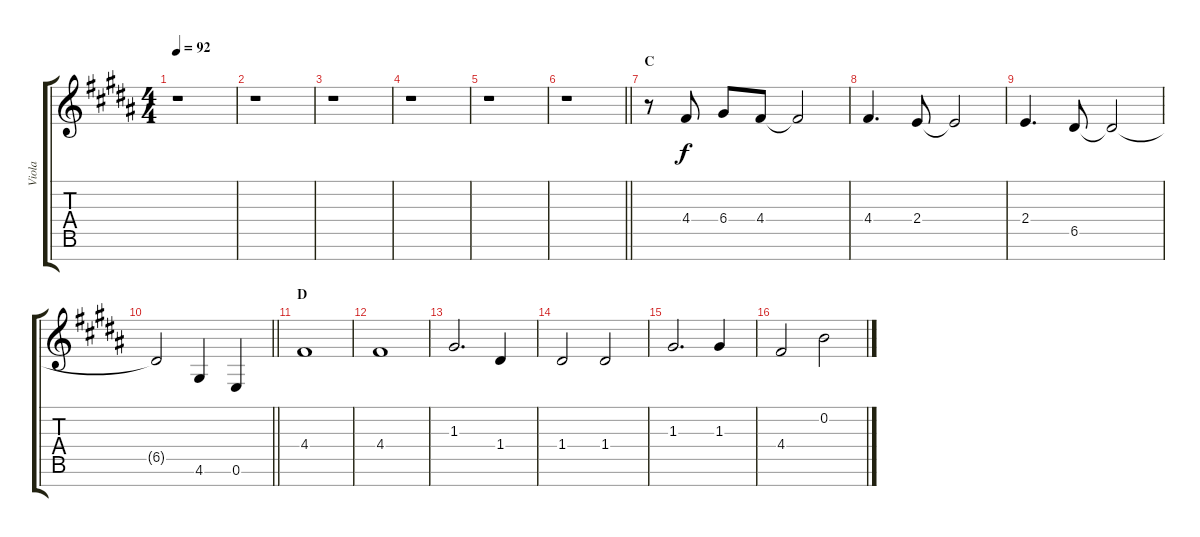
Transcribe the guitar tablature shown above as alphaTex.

\track ("Viola" "Viola") {instrument viola}
\staff {score tabs}
\tuning (E5 B4 G4 D4 A3 E3 B2) {hide}
\ts (4 4)
\tempo 92
\clef g2
\ks b
r.1{dy f} |
r.1 |
r.1 |
r.1 |
r.1 |
\barLineRight lightlight
r.1 |
\section ("" "C")
r.8 4.4.8 6.4.8 4.4.8 4.4{t}.2 |
4.4.4{d} 2.4.8 2.4{t}.2 |
2.4.4{d} 6.5.8 6.5{t}.2 |
\barLineRight lightlight
6.5{t}.2 4.6.4 0.6.4 |
\section ("" "D")
4.4.1 |
4.4.1 |
1.3.2{d} 1.4.4 |
1.4.2 1.4.2 |
1.3.2{d} 1.3.4 |
4.4.2 0.2.2
